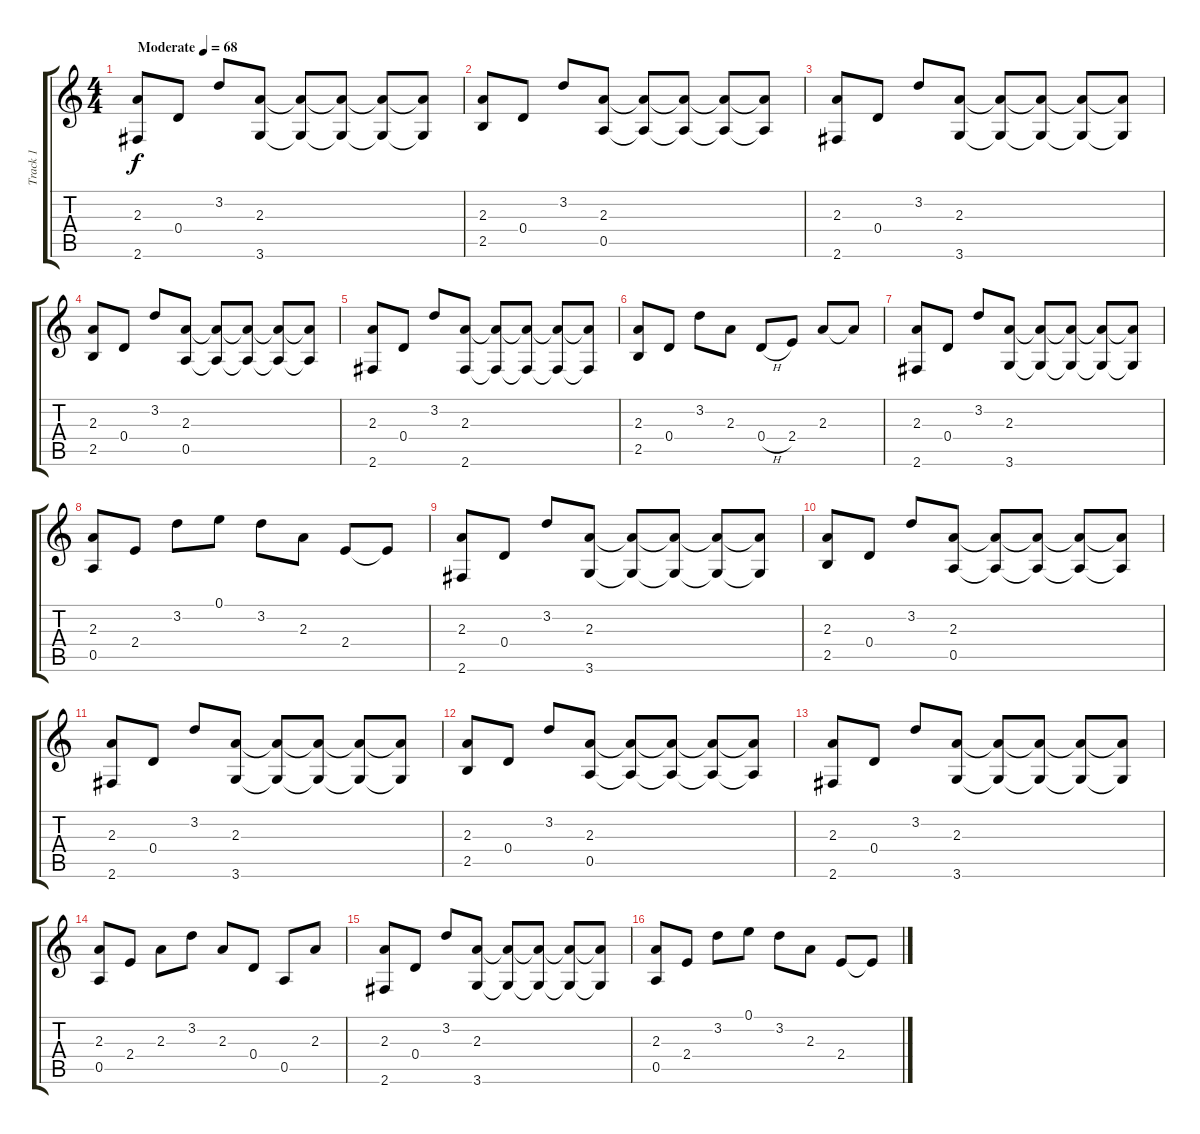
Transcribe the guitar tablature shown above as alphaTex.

\track ("Track 1" "Track 1") {instrument acousticguitarsteel}
\staff {score tabs}
\tuning (E4 B3 G3 D3 A2 E2) {hide}
\ts (4 4)
\tempo (68 "Moderate")
\clef g2
\ks c
(2.3 2.6).8{dy f instrument acousticguitarsteel} 0.4.8 3.2.8 (2.3 3.6).8 (2.3{t} 3.6{t}).8 (2.3{t} 3.6{t}).8 (2.3{t} 3.6{t}).8 (2.3{t} 3.6{t}).8 |
(2.3 2.5).8 0.4.8 3.2.8 (2.3 0.5).8 (2.3{t} 0.5{t}).8 (2.3{t} 0.5{t}).8 (2.3{t} 0.5{t}).8 (2.3{t} 0.5{t}).8 |
(2.3 2.6).8 0.4.8 3.2.8 (2.3 3.6).8 (2.3{t} 3.6{t}).8 (2.3{t} 3.6{t}).8 (2.3{t} 3.6{t}).8 (2.3{t} 3.6{t}).8 |
(2.3 2.5).8 0.4.8 3.2.8 (2.3 0.5).8 (2.3{t} 0.5{t}).8 (2.3{t} 0.5{t}).8 (2.3{t} 0.5{t}).8 (2.3{t} 0.5{t}).8 |
(2.3 2.6).8 0.4.8 3.2.8 (2.3 2.6).8 (2.3{t} 2.6{t}).8 (2.3{t} 2.6{t}).8 (2.3{t} 2.6{t}).8 (2.3{t} 2.6{t}).8 |
(2.3 2.5).8 0.4.8 3.2.8 2.3.8 0.4{h}.8 2.4.8 2.3.8 2.3{t}.8 |
(2.3 2.6).8 0.4.8 3.2.8 (2.3 3.6).8 (2.3{t} 3.6{t}).8 (2.3{t} 3.6{t}).8 (2.3{t} 3.6{t}).8 (2.3{t} 3.6{t}).8 |
(2.3 0.5).8 2.4.8 3.2.8 0.1.8 3.2.8 2.3.8 2.4.8 2.4{t}.8 |
(2.3 2.6).8 0.4.8 3.2.8 (2.3 3.6).8 (2.3{t} 3.6{t}).8 (2.3{t} 3.6{t}).8 (2.3{t} 3.6{t}).8 (2.3{t} 3.6{t}).8 |
(2.3 2.5).8 0.4.8 3.2.8 (2.3 0.5).8 (2.3{t} 0.5{t}).8 (2.3{t} 0.5{t}).8 (2.3{t} 0.5{t}).8 (2.3{t} 0.5{t}).8 |
(2.3 2.6).8 0.4.8 3.2.8 (2.3 3.6).8 (2.3{t} 3.6{t}).8 (2.3{t} 3.6{t}).8 (2.3{t} 3.6{t}).8 (2.3{t} 3.6{t}).8 |
(2.3 2.5).8 0.4.8 3.2.8 (2.3 0.5).8 (2.3{t} 0.5{t}).8 (2.3{t} 0.5{t}).8 (2.3{t} 0.5{t}).8 (2.3{t} 0.5{t}).8 |
(2.3 2.6).8 0.4.8 3.2.8 (2.3 3.6).8 (2.3{t} 3.6{t}).8 (2.3{t} 3.6{t}).8 (2.3{t} 3.6{t}).8 (2.3{t} 3.6{t}).8 |
(2.3 0.5).8 2.4.8 2.3.8 3.2.8 2.3.8 0.4.8 0.5.8 2.3.8 |
(2.3 2.6).8 0.4.8 3.2.8 (2.3 3.6).8 (2.3{t} 3.6{t}).8 (2.3{t} 3.6{t}).8 (2.3{t} 3.6{t}).8 (2.3{t} 3.6{t}).8 |
(2.3 0.5).8 2.4.8 3.2.8 0.1.8 3.2.8 2.3.8 2.4.8 2.4{t}.8
